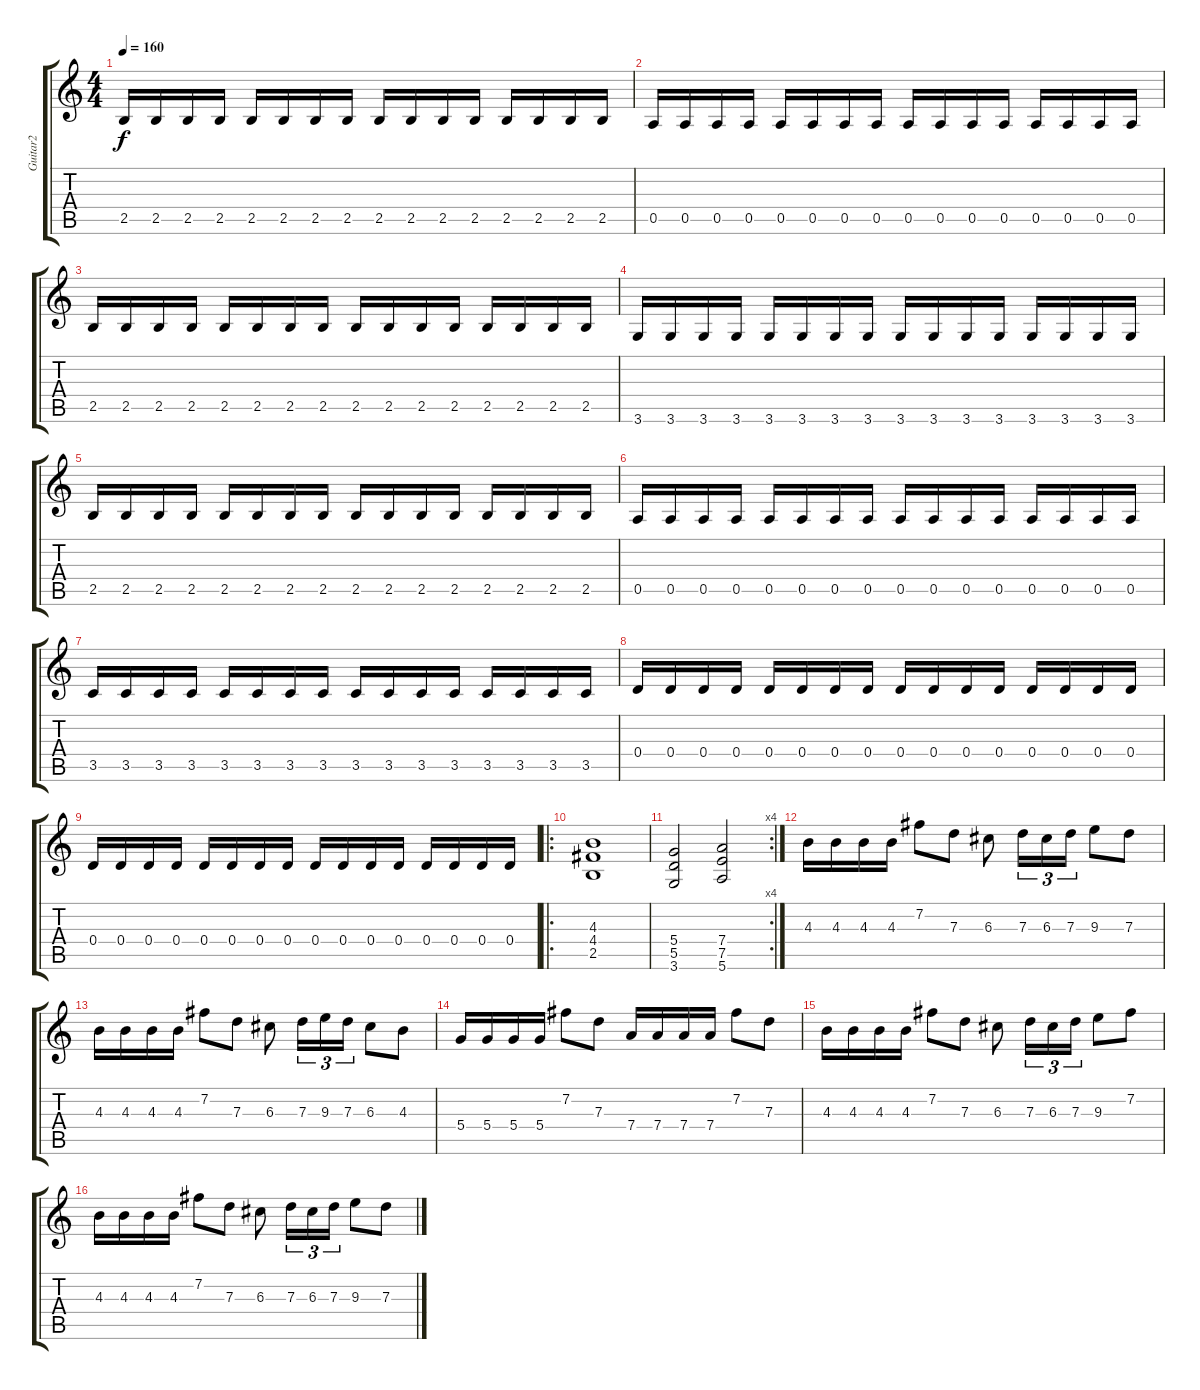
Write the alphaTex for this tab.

\track ("Guitar2" "Guitar2") {instrument distortionguitar}
\staff {score tabs}
\tuning (E4 B3 G3 D3 A2 E2) {hide}
\ts (4 4)
\tempo 160
\clef g2
\ks c
2.5.16{dy f} 2.5.16 2.5.16 2.5.16 2.5.16 2.5.16 2.5.16 2.5.16 2.5.16 2.5.16 2.5.16 2.5.16 2.5.16 2.5.16 2.5.16 2.5.16 |
0.5.16 0.5.16 0.5.16 0.5.16 0.5.16 0.5.16 0.5.16 0.5.16 0.5.16 0.5.16 0.5.16 0.5.16 0.5.16 0.5.16 0.5.16 0.5.16 |
2.5.16 2.5.16 2.5.16 2.5.16 2.5.16 2.5.16 2.5.16 2.5.16 2.5.16 2.5.16 2.5.16 2.5.16 2.5.16 2.5.16 2.5.16 2.5.16 |
3.6.16 3.6.16 3.6.16 3.6.16 3.6.16 3.6.16 3.6.16 3.6.16 3.6.16 3.6.16 3.6.16 3.6.16 3.6.16 3.6.16 3.6.16 3.6.16 |
2.5.16 2.5.16 2.5.16 2.5.16 2.5.16 2.5.16 2.5.16 2.5.16 2.5.16 2.5.16 2.5.16 2.5.16 2.5.16 2.5.16 2.5.16 2.5.16 |
0.5.16 0.5.16 0.5.16 0.5.16 0.5.16 0.5.16 0.5.16 0.5.16 0.5.16 0.5.16 0.5.16 0.5.16 0.5.16 0.5.16 0.5.16 0.5.16 |
3.5.16 3.5.16 3.5.16 3.5.16 3.5.16 3.5.16 3.5.16 3.5.16 3.5.16 3.5.16 3.5.16 3.5.16 3.5.16 3.5.16 3.5.16 3.5.16 |
0.4.16 0.4.16 0.4.16 0.4.16 0.4.16 0.4.16 0.4.16 0.4.16 0.4.16 0.4.16 0.4.16 0.4.16 0.4.16 0.4.16 0.4.16 0.4.16 |
0.4.16 0.4.16 0.4.16 0.4.16 0.4.16 0.4.16 0.4.16 0.4.16 0.4.16 0.4.16 0.4.16 0.4.16 0.4.16 0.4.16 0.4.16 0.4.16 |
\ro
(4.3 4.4 2.5).1 |
\rc 4
(5.4 5.5 3.6).2 (7.4 7.5 5.6).2 |
4.3.16 4.3.16 4.3.16 4.3.16 7.2.8 7.3.8 6.3.8 7.3.16{tu (3 2)} 6.3.16{tu (3 2)} 7.3.16{tu (3 2)} 9.3.8 7.3.8 |
4.3.16 4.3.16 4.3.16 4.3.16 7.2.8 7.3.8 6.3.8 7.3.16{tu (3 2)} 9.3.16{tu (3 2)} 7.3.16{tu (3 2)} 6.3.8 4.3.8 |
5.4.16 5.4.16 5.4.16 5.4.16 7.2.8 7.3.8 7.4.16 7.4.16 7.4.16 7.4.16 7.2.8 7.3.8 |
4.3.16 4.3.16 4.3.16 4.3.16 7.2.8 7.3.8 6.3.8 7.3.16{tu (3 2)} 6.3.16{tu (3 2)} 7.3.16{tu (3 2)} 9.3.8 7.2.8 |
4.3.16 4.3.16 4.3.16 4.3.16 7.2.8 7.3.8 6.3.8 7.3.16{tu (3 2)} 6.3.16{tu (3 2)} 7.3.16{tu (3 2)} 9.3.8 7.3.8
